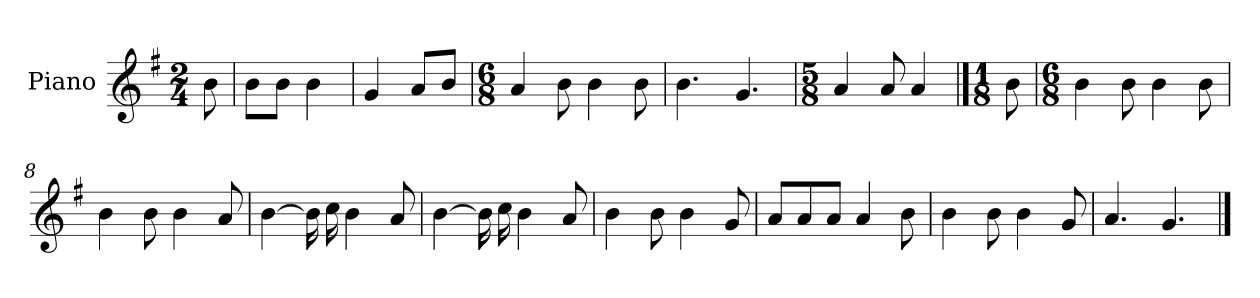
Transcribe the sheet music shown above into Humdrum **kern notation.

**kern
*part1
*staff1
*I"Piano
*I'Pno.
*clefG2
*k[f#]
*M2/4
=
8b\
=1
8b\L
8b\J
4b\
=2
4g/
8a/L
8b/J
=3
*M6/8
4a/
8b\
4b\
8b\
=4
4.b\
4.g/
=5
*M5/8
4a/
8a/
4a/
==6
*M1/8
8b\
=7
*M6/8
4b\
8b\
4b\
8b\
=8
4b\
8b\
4b\
8a/
=9
[4b\
16b\]
16cc\
4b\
8a/
!!LO:LB:g=z
=10
[4b\
16b\]
16cc\
4b\
8a/
=11
4b\
8b\
4b\
8g/
=12
8a/L
8a/
8a/J
4a/
8b\
=13
4b\
8b\
4b\
8g/
=14
4.a/
4.g/
==
*-
